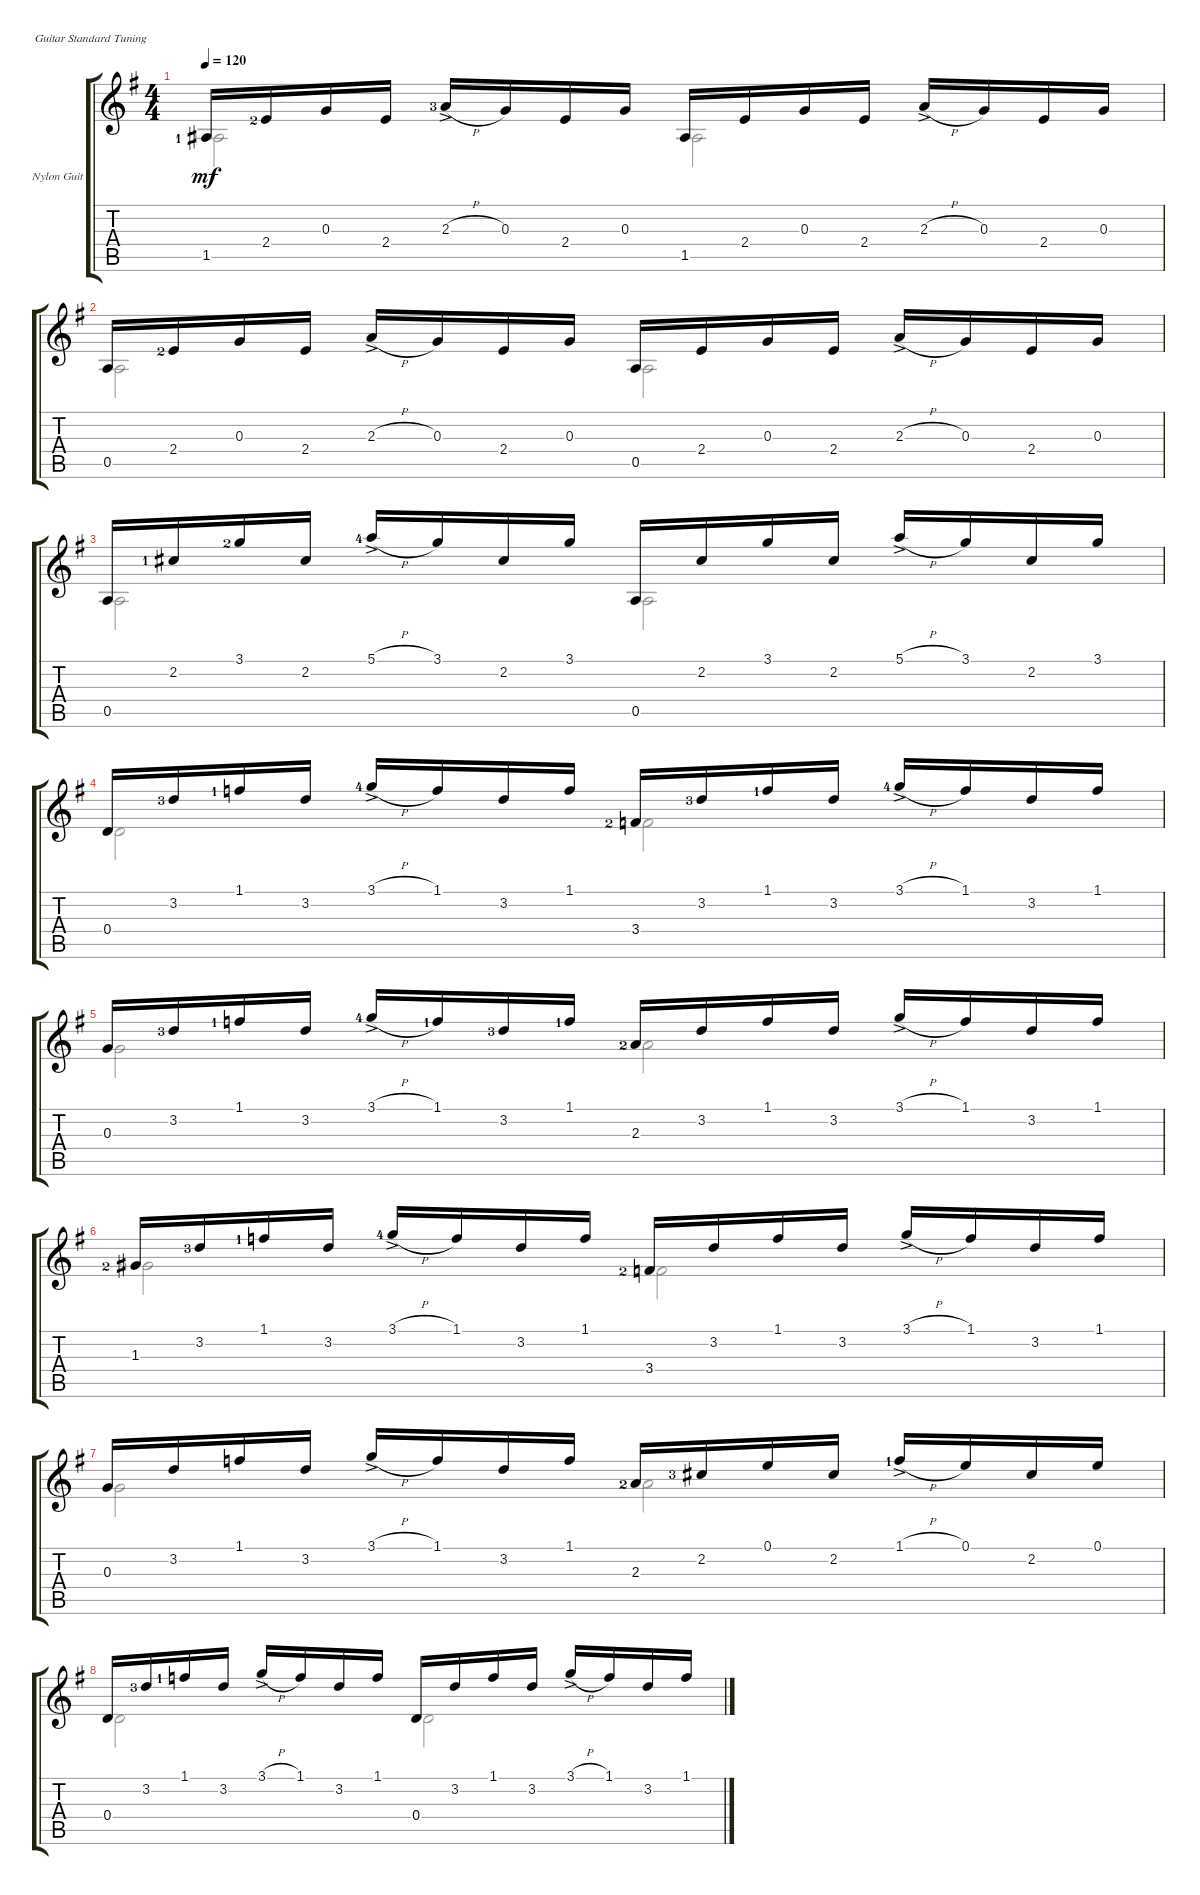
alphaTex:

\defaultSystemsLayout 4
\bracketExtendMode groupsimilarinstruments
\firstSystemTrackNameOrientation horizontal
\otherSystemsTrackNameOrientation horizontal
\track ("Nylon Guitar" "Nylon Guit") {instrument acousticguitarsteel}
\staff {score tabs}
\tuning (E4 B3 G3 D3 A2 E2)
\voice
\ts (4 4)
\tempo 120
\clef g2
\ks eminor
1.5{lf 2}.16{dy mf} 2.4{lf 3}.16 0.3.16 2.4.16 2.3{h ac lf 4}.16 0.3.16 2.4.16 0.3.16 1.5.16 2.4.16 0.3.16 2.4.16 2.3{h ac}.16 0.3.16 2.4.16 0.3.16 |
0.5.16 2.4{lf 3}.16 0.3.16 2.4.16 2.3{h ac}.16 0.3.16 2.4.16 0.3.16 0.5.16 2.4.16 0.3.16 2.4.16 2.3{h ac}.16 0.3.16 2.4.16 0.3.16 |
0.5.16 2.2{lf 2}.16 3.1{lf 3}.16 2.2.16 5.1{h ac lf 5}.16 3.1.16 2.2.16 3.1.16 0.5.16 2.2.16 3.1.16 2.2.16 5.1{h ac}.16 3.1.16 2.2.16 3.1.16 |
0.4.16 3.2{lf 4}.16 1.1{lf 2}.16 3.2.16 3.1{h ac lf 5}.16 1.1.16 3.2.16 1.1.16 3.4{lf 3}.16 3.2{lf 4}.16 1.1{lf 2}.16 3.2.16 3.1{h ac lf 5}.16 1.1.16 3.2.16 1.1.16 |
0.3.16 3.2{lf 4}.16 1.1{lf 2}.16 3.2.16 3.1{h ac lf 5}.16 1.1{lf 2}.16 3.2{lf 4}.16 1.1{lf 2}.16 2.3{lf 3}.16 3.2.16 1.1.16 3.2.16 3.1{h ac}.16 1.1.16 3.2.16 1.1.16 |
1.3{lf 3}.16 3.2{lf 4}.16 1.1{lf 2}.16 3.2.16 3.1{h ac lf 5}.16 1.1.16 3.2.16 1.1.16 3.4{lf 3}.16 3.2.16 1.1.16 3.2.16 3.1{h ac}.16 1.1.16 3.2.16 1.1.16 |
0.3.16 3.2.16 1.1.16 3.2.16 3.1{h ac}.16 1.1.16 3.2.16 1.1.16 2.3{lf 3}.16 2.2{lf 4}.16 0.1.16 2.2.16 1.1{h ac lf 2}.16 0.1.16 2.2.16 0.1.16 |
0.4.16 3.2{lf 4}.16 1.1{lf 2}.16 3.2.16 3.1{h ac}.16 1.1.16 3.2.16 1.1.16 0.4.16 3.2.16 1.1.16 3.2.16 3.1{h ac}.16 1.1.16 3.2.16 1.1.16
\voice
\clef g2
\ottava regular
\simile none
\ks eminor
1.5{lf 2}.2{dy mf} 1.5.2 |
0.5.2 0.5.2 |
0.5.2 0.5.2 |
0.4.2 3.4{lf 3}.2 |
0.3.2 2.3{lf 3}.2 |
1.3{lf 3}.2 3.4{lf 3}.2 |
0.3.2 2.3{lf 3}.2 |
0.4.2 0.4.2
